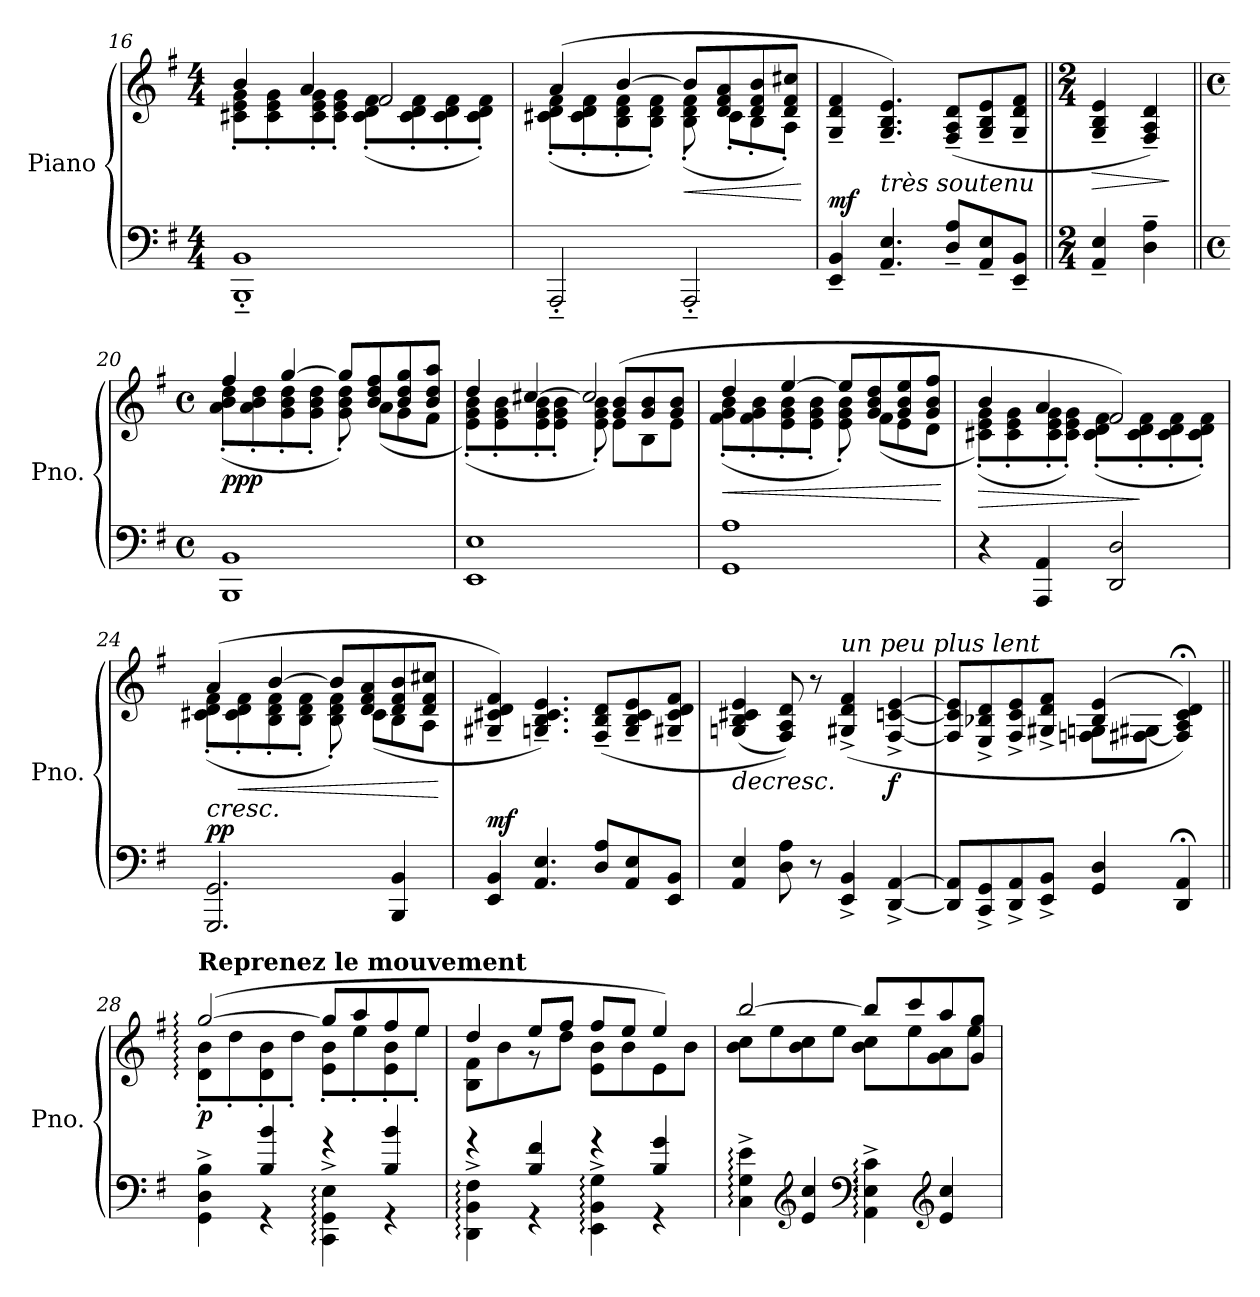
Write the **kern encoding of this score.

**kern	**kern	**dynam
*part1	*part1	*part1
*staff2	*staff1	*staff1/2
*I"Piano	*	*
*I'Pno.	*	*
!!LO:LB:g=z
*clefF4	*clefG2	*
*k[f#]	*k[f#]	*
*M4/4	*M4/4	*
=16	=16	=16
*	*^	*
1BBB'~ 1BB'~	4b/	8c#X\' 8e\' 8g\'L	.
.	.	8c#\' 8e\' 8g\'	.
.	4a/	8c#\' 8e\' 8g\'	.
.	.	8c#\' 8e\' 8g\'J	.
.	2f#/	(8c#\' 8d\' 8f#\'L	.
.	.	8c#\' 8d\' 8f#\'	.
.	.	8c#\' 8d\' 8f#\'	.
.	.	8c#\' 8d\' 8f#\'J)	.
=17	=17	=17	=17
2AAA'~/	(>4a/	(8c#X\' 8d\' 8f#\'L	.
.	.	8c#\' 8d\' 8f#\'	.
.	[4b/	8B\' 8d\' 8f#\'	.
.	.	8B\' 8d\' 8f#\'J)	.
!	!	!	!LO:HP:b
2AAA'~/	8b/L]	(8B\' 8d\' 8f#\'	<
.	8d/ 8f#/ 8a/	8c#'\L	.
.	8d/ 8f#/ 8b/	8B'\	.
.	8d/ 8f#/ 8cc#X/J	8A'\J)	.
*	*v	*v	*
.	.	[
=18	=18	=18
!	!	!LO:DY:a=2
4EE/~ 4BB/~	4G/~ 4d/~ 4f#/~	mf
!LO:TX:a:i:t=très soutenu	!	!
4.AA/~ 4.E/~	4.G/~ 4.B/~ 4.e/~)	.
8D/~ 8A/~L	(8F#/~ 8A/~ 8d/~L	.
8AA/~ 8E/~	8G/~ 8B/~ 8e/~	.
8EE/~ 8BB/~J	8G/~ 8d/~ 8f#/~J	.
=19||	=19||	=19||
*M2/4	*M2/4	*
!	!	!LO:HP:b
4AA/~ 4E/~	4G/~ 4B/~ 4e/~	>
4D\~ 4A\~	4F#/~ 4A/~ 4d/~)	.
.	.	]
!!LO:PB:g=z
=20||	=20||	=20||
*M4/4	*M4/4	*
*met(c)	*met(c)	*
*	*^	*
!	!	!	!LO:DY:b
1BBB 1BB	4ff#/	(8a\' 8b\' 8dd\'L	ppp
.	.	8a\' 8b\' 8dd\'	.
.	[4gg/	8g\' 8b\' 8dd\'	.
.	.	8g\' 8b\' 8dd\'J	.
.	8gg/L]	8g\' 8b\' 8dd\')	.
.	8b/ 8dd/ 8ff#/	(8a\L	.
.	8b/ 8dd/ 8gg/	8g\	.
.	8b/ 8dd/ 8aa/J	8f#\J	.
=21	=21	=21	=21
*	*	*^	*
1EE 1E	4dd/	(8e\' 8g\' 8b\'L)	8ryy	.
*	*	*v	*v	*
.	.	8e\' 8g\' 8b\'	.
.	[4cc#X/	8e\' 8g\' 8b\'	.
.	.	8e\' 8g\' 8b\'J	.
.	2cc#/]	8e\' 8g\' 8b\')	.
*	*	*^	*
.	.	8g/ 8b/L	(8e\L	.
.	.	8g/ 8b/	8B\	.
.	.	8g/ 8b/J	8e\J	.
=22	=22	=22	=22	=22
!	!	!	!	!LO:HP:b
*	*	*v	*v	*
1GG 1A	(4dd/	(8f#\' 8g\' 8b\'L)	<
.	.	8f#\' 8g\' 8b\'	.
.	[4ee/	8e\' 8g\' 8b\'	.
.	.	8e\' 8g\' 8b\'J	.
.	8ee/L]	8e\' 8g\' 8b\')	.
.	8g/ 8b/ 8dd/	(8f#\L	.
.	8g/ 8b/ 8ee/	8e\	.
.	8g/ 8b/ 8ff#/J	8d\J	.
*	*v	*v	*
.	.	[
=23	=23	=23
!	!	!LO:HP:b
*	*^	*
4r	4b/	(8c#X\' 8e\' 8g\'L)	>
.	.	8c#\' 8e\' 8g\'	.
4AAA/ 4AA/	4a/	8c#\' 8e\' 8g\'	.
.	.	8c#\' 8e\' 8g\'J)	.
2DD/ 2D/	2f#/)	(8c#\' 8d\' 8f#\'L	.
.	.	8c#\' 8d\' 8f#\'	]
.	.	8c#\' 8d\' 8f#\'	.
.	.	8c#\' 8d\' 8f#\'J)	.
!!LO:LB:g=z	!!
=24	=24	=24	=24
!	!	!	!LO:HP:b
!	!	!	!LO:DY:n=1:a=2
2.GGG/ 2.GG/	(4a/	(8c#X\' 8d\' 8f#\'L	< pp
!	!	!	!LO:HP:b
.	.	8c#\' 8d\' 8f#\'	<
.	[4b/	8B\' 8d\' 8f#\'	.
.	.	8B\' 8d\' 8f#\'J	.
.	8b/L]	8B\' 8d\' 8f#\')	.
.	8d/ 8f#/ 8a/	(8c#\L	.
4BBB/ 4BB/	8d/ 8f#/ 8b/	8B\	.
.	8d/ 8f#/ 8cc#X/J	8A\J	.
*	*v	*v	*
.	.	[
=25	=25	=25
!	!	!LO:DY:a=2
4EE/ 4BB/	4G#X/~ 4c#X/~ 4d/~ 4f#/~)	mf
4.AA/ 4.E/	4.Gn/~ 4.B/~ 4.c#/~ 4.e/~)	.
8D/ 8A/L	(8F#/~ 8B/~ 8d/~L	.
8AA/ 8E/	8G/~ 8B/~ 8c#/~ 8e/~	.
8EE/ 8BB/J	8G#X/~ 8c#/~ 8d/~ 8f#/~J	.
=26	=26	=26
!	!	!LO:HP:b
4AA/ 4E/	(4Gni/ 4B/ 4c#X/ 4e/	>
8D\ 8A\	8F#/ 8A/ 8d/))	.
8r	8r	[
!	!LO:TX:a:i:t=un  peu  plus  lent	!
4EE/^ 4BB/^	(>4G#X/^ 4d/^ 4f#/^	.
!	!	!LO:DY:b
[4DD/^ [4AA/^	[4F#/^ [4cn/^ [4e/^	f
=27	=27	=27
*	*^	*
8DD/] 8AA/]L	8F#/] 8c/] 8e/]L	2ryy	.
8CC/^ 8GG/^	8E/^ 8B-X/^ 8d/^	.	.
8DD/^ 8AA/^	8F#/^ 8c/^ 8e/^	.	.
8EE/^ 8BB/^J	8G#X/^ 8d/^ 8f#/^J	.	.
4GG/ 4D/	(4B-/ 4e/	8Fn\ 8Gn\L	.
.	.	[8F#X\ 8G#X\J	.
4DD/;< 4AA/;<	4F#/];< 4A/;< 4c/;< 4d/;<))	4rFyy	.
*	*v	*v	*
.	.	]
!!LO:LB:g=z
=28||	=28||	=28||
*^	*^	*
*	*^	*	*^	*
!	!	!	!LO:TX:a:B:t=Reprenez le mouvement	!	!	!
!	!	!	!	!	!	!LO:DY:b
4GG\^ 4D\^ 4B\^	4rcyy	8GG!/yy 8D!/yy 8B!/yy	([2gg/	8d\' 8b\'L	8d!/yy: 8b!/yy: [8gg!/yy:	p
.	.	2..ryy	.	8dd'\	4.gg!/yy_	.
4rGG	4B/ 4b/	.	.	8d\' 8b\'	.	.
.	.	.	.	8dd'\J	.	.
4CC\:^ 4GG\:^ 4E\:^	4rg	.	8gg/L]	8e\' 8b\'L	8gg!\yy]	.
.	.	.	8aa/	8ee'\	4.ryy	.
4rGG	4B/ 4b/	.	8ff#/	8e\' 8b\'	.	.
.	.	.	8ee/J	8ee'\J	.	.
*	*v	*v	*	*	*	*
*	*	*	*v	*v	*
=29	=29	=29	=29	=29
4DD\:^ 4BB\:^ 4F#\:^	4rg	4dd/	8B\ 8f#\L	.
.	.	.	8b\	.
4rGG	4B/ 4f#/	8ee/L	8r	.
.	.	8ff#/J	8dd\J	.
4EE\:^ 4BB\:^ 4G\:^	4rg	8ff#/L	8e\ 8b\L	.
.	.	8ee/J	8b\	.
4rGG	4B/ 4g/	4ee/)	8e\	.
.	.	.	8b\J	.
*v	*v	*	*	*
=30	=30	=30	=30
4C\:^ 4G\:^ 4e\:^	[2bb/	8b\ 8cc\L	.
.	.	8ee\	.
*clefG2	*	*	*
4e/ 4cc/	.	8b\ 8cc\	.
.	.	8ee\J	.
*clefF4	*	*	*
4AA\:^ 4E\:^ 4c\:^	8bb/L]	8b\ 8cc\L	.
.	8ccc/	8ee\	.
*clefG2	*	*	*
4e/ 4cc/	8aa/	8g\ 8a\	.
.	8g/ 8gg/J	8ee\J	.
*	*v	*v	*
=	=	=
*-	*-	*-
